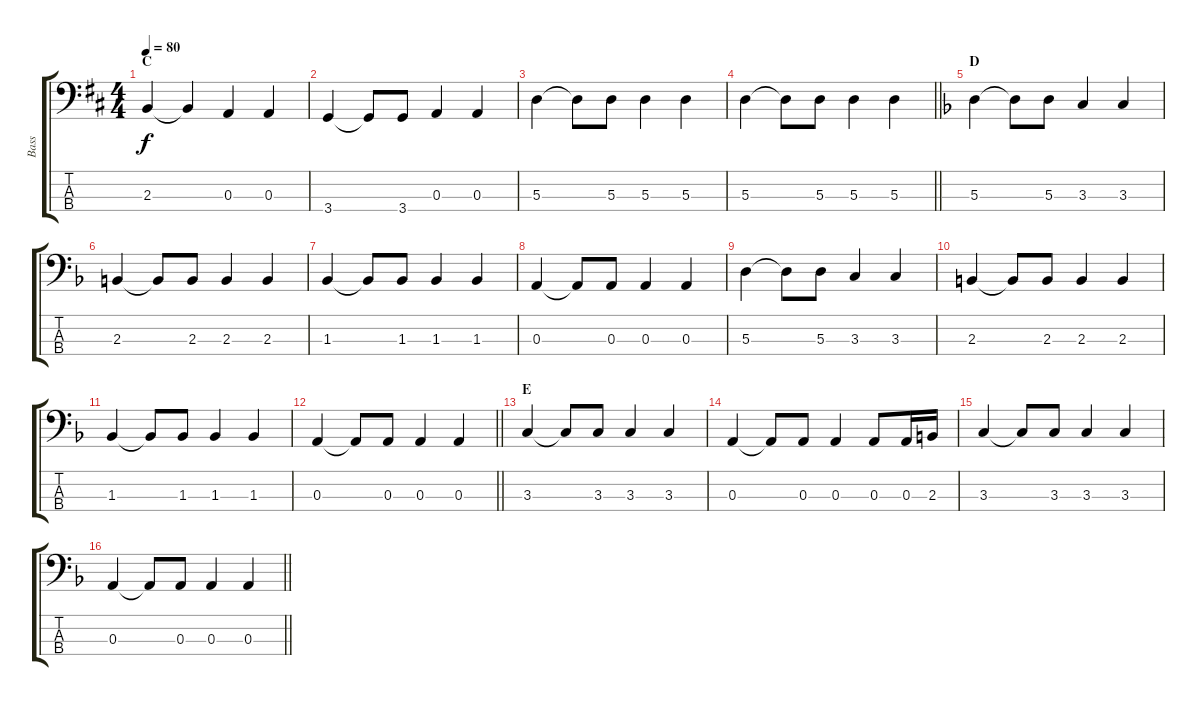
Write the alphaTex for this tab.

\track ("Bass" "Bass") {instrument electricbassfinger}
\staff {score tabs}
\tuning (G2 D2 A1 E1) {hide}
\ts (4 4)
\section ("" "C")
\tempo 80
\clef f4
\ks d
2.3.4{dy f} 2.3{t}.4 0.3.4 0.3.4 |
3.4.4 3.4{t}.8 3.4.8 0.3.4 0.3.4 |
5.3.4 5.3{t}.8 5.3.8 5.3.4 5.3.4 |
\barLineRight lightlight
5.3.4 5.3{t}.8 5.3.8 5.3.4 5.3.4 |
\section ("" "D")
\ks f
5.3.4 5.3{t}.8 5.3.8 3.3.4 3.3.4 |
2.3.4 2.3{t}.8 2.3.8 2.3.4 2.3.4 |
1.3.4 1.3{t}.8 1.3.8 1.3.4 1.3.4 |
0.3.4 0.3{t}.8 0.3.8 0.3.4 0.3.4 |
5.3.4 5.3{t}.8 5.3.8 3.3.4 3.3.4 |
2.3.4 2.3{t}.8 2.3.8 2.3.4 2.3.4 |
1.3.4 1.3{t}.8 1.3.8 1.3.4 1.3.4 |
\barLineRight lightlight
0.3.4 0.3{t}.8 0.3.8 0.3.4 0.3.4 |
\section ("" "E")
3.3.4 3.3{t}.8 3.3.8 3.3.4 3.3.4 |
0.3.4 0.3{t}.8 0.3.8 0.3.4 0.3.8 0.3.16 2.3.16 |
3.3.4 3.3{t}.8 3.3.8 3.3.4 3.3.4 |
\barLineRight lightlight
0.3.4 0.3{t}.8 0.3.8 0.3.4 0.3.4
